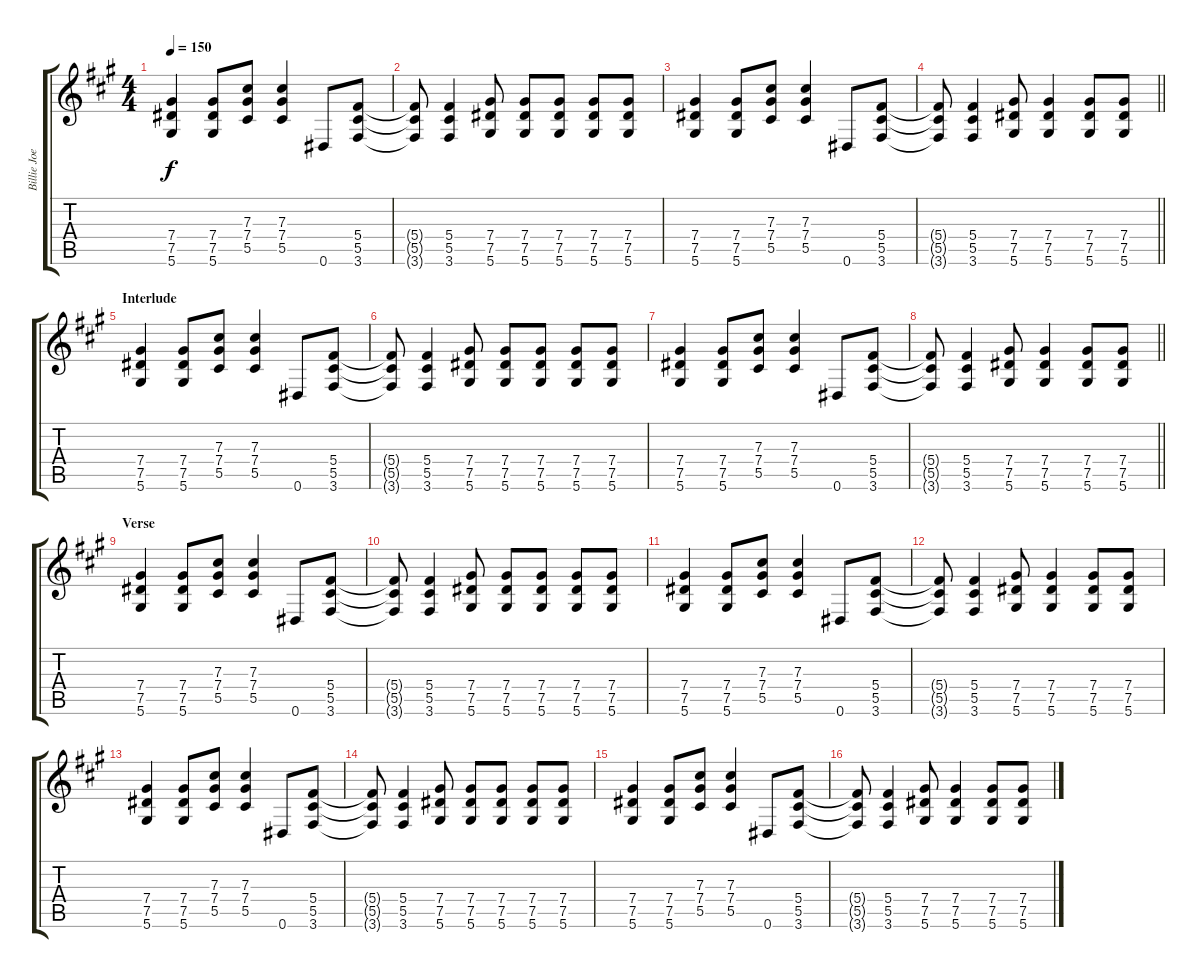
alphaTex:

\track ("Billie Joe Armstrong (Guitar)" "Billie Joe") {instrument overdrivenguitar}
\staff {score tabs}
\tuning (Eb4 Bb3 Gb3 Db3 Ab2 Eb2) {hide}
\ts (4 4)
\tempo 150
\clef g2
\ks a
(7.4 7.5 5.6).4{dy f} (7.4 7.5 5.6).8 (7.3 7.4 5.5).8 (7.3 7.4 5.5).4 0.6.8 (5.4 5.5 3.6).8 |
(5.4{t} 5.5{t} 3.6{t}).8 (5.4 5.5 3.6).4 (7.4 7.5 5.6).8 (7.4 7.5 5.6).8 (7.4 7.5 5.6).8 (7.4 7.5 5.6).8 (7.4 7.5 5.6).8 |
(7.4 7.5 5.6).4 (7.4 7.5 5.6).8 (7.3 7.4 5.5).8 (7.3 7.4 5.5).4 0.6.8 (5.4 5.5 3.6).8 |
\barLineRight lightlight
(5.4{t} 5.5{t} 3.6{t}).8 (5.4 5.5 3.6).4 (7.4 7.5 5.6).8 (7.4 7.5 5.6).4 (7.4 7.5 5.6).8 (7.4 7.5 5.6).8 |
\section ("" "Interlude")
(7.4 7.5 5.6).4 (7.4 7.5 5.6).8 (7.3 7.4 5.5).8 (7.3 7.4 5.5).4 0.6.8 (5.4 5.5 3.6).8 |
(5.4{t} 5.5{t} 3.6{t}).8 (5.4 5.5 3.6).4 (7.4 7.5 5.6).8 (7.4 7.5 5.6).8 (7.4 7.5 5.6).8 (7.4 7.5 5.6).8 (7.4 7.5 5.6).8 |
(7.4 7.5 5.6).4 (7.4 7.5 5.6).8 (7.3 7.4 5.5).8 (7.3 7.4 5.5).4 0.6.8 (5.4 5.5 3.6).8 |
\barLineRight lightlight
(5.4{t} 5.5{t} 3.6{t}).8 (5.4 5.5 3.6).4 (7.4 7.5 5.6).8 (7.4 7.5 5.6).4 (7.4 7.5 5.6).8 (7.4 7.5 5.6).8 |
\section ("" "Verse")
(7.4 7.5 5.6).4 (7.4 7.5 5.6).8 (7.3 7.4 5.5).8 (7.3 7.4 5.5).4 0.6.8 (5.4 5.5 3.6).8 |
(5.4{t} 5.5{t} 3.6{t}).8 (5.4 5.5 3.6).4 (7.4 7.5 5.6).8 (7.4 7.5 5.6).8 (7.4 7.5 5.6).8 (7.4 7.5 5.6).8 (7.4 7.5 5.6).8 |
(7.4 7.5 5.6).4 (7.4 7.5 5.6).8 (7.3 7.4 5.5).8 (7.3 7.4 5.5).4 0.6.8 (5.4 5.5 3.6).8 |
(5.4{t} 5.5{t} 3.6{t}).8 (5.4 5.5 3.6).4 (7.4 7.5 5.6).8 (7.4 7.5 5.6).4 (7.4 7.5 5.6).8 (7.4 7.5 5.6).8 |
(7.4 7.5 5.6).4 (7.4 7.5 5.6).8 (7.3 7.4 5.5).8 (7.3 7.4 5.5).4 0.6.8 (5.4 5.5 3.6).8 |
(5.4{t} 5.5{t} 3.6{t}).8 (5.4 5.5 3.6).4 (7.4 7.5 5.6).8 (7.4 7.5 5.6).8 (7.4 7.5 5.6).8 (7.4 7.5 5.6).8 (7.4 7.5 5.6).8 |
(7.4 7.5 5.6).4 (7.4 7.5 5.6).8 (7.3 7.4 5.5).8 (7.3 7.4 5.5).4 0.6.8 (5.4 5.5 3.6).8 |
(5.4{t} 5.5{t} 3.6{t}).8 (5.4 5.5 3.6).4 (7.4 7.5 5.6).8 (7.4 7.5 5.6).4 (7.4 7.5 5.6).8 (7.4 7.5 5.6).8
